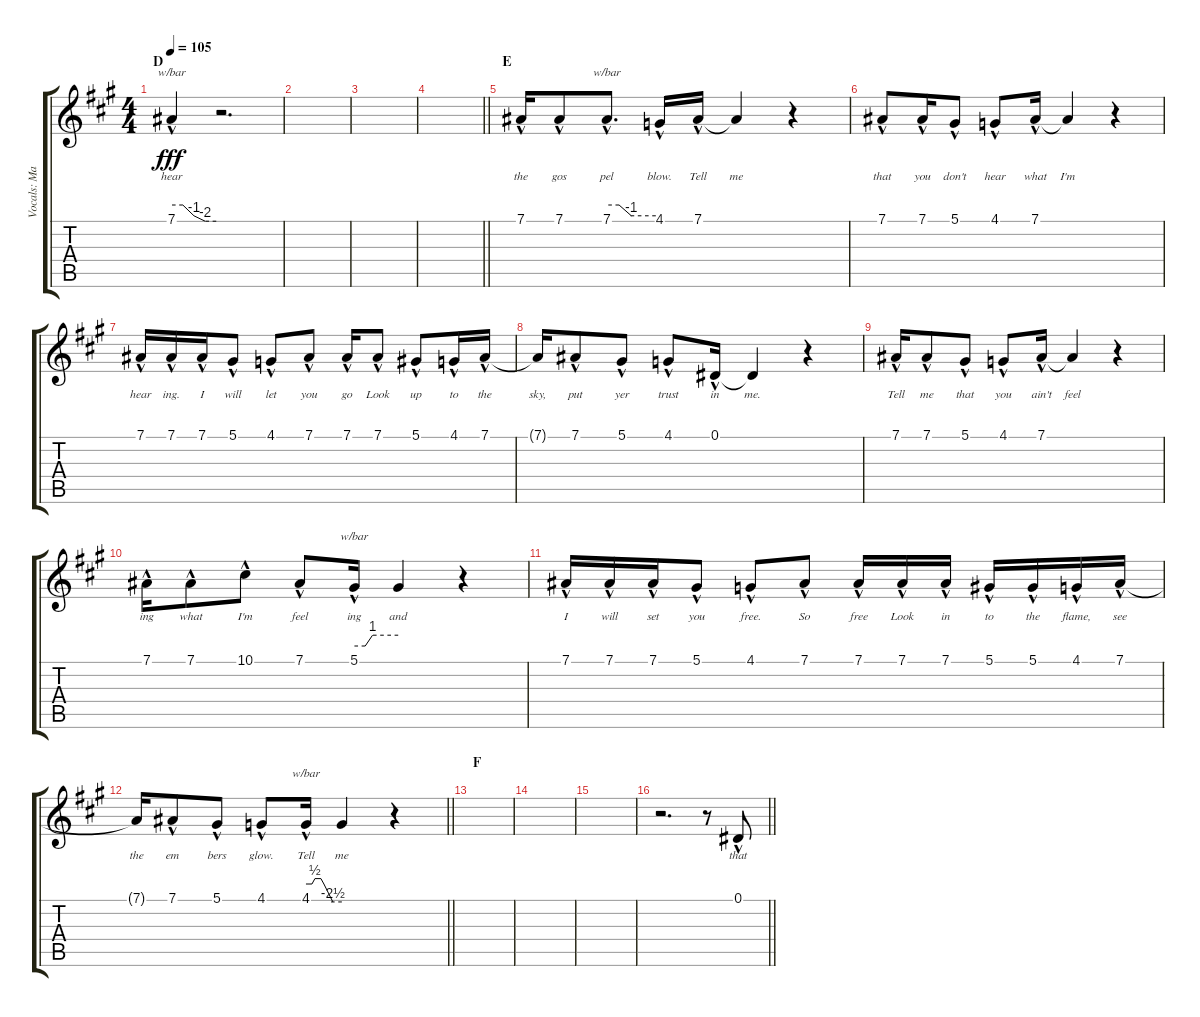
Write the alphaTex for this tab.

\track ("Vocals: Martin" "Vocals: Ma") {instrument lead2sawtooth}
\staff {score tabs}
\tuning (Eb4 Bb3 Gb3 Db3 Ab2 Eb2) {hide}
\ts (4 4)
\section ("" "D")
\tempo 105
\clef g2
\ks a
7.1{hac}.4{tbe (custom default 0 0 15 0 30 -4 45 -8 60 -8) lyrics (0 "hear") lyrics (1 "") lyrics (2 "") lyrics (3 "") lyrics (4 "") dy fff} r.2{d} |
|
|
\barLineRight lightlight
|
\section ("" "E")
7.1{hac}.16{lyrics (0 "the") lyrics (1 "") lyrics (2 "") lyrics (3 "") lyrics (4 "")} 7.1{hac}.8{lyrics (0 "gos") lyrics (1 "") lyrics (2 "") lyrics (3 "") lyrics (4 "")} 7.1{hac}.8{d tbe (custom default 0 0 15 0 30 -4 60 -4) lyrics (0 "pel") lyrics (1 "") lyrics (2 "") lyrics (3 "") lyrics (4 "")} 4.1{hac}.16{lyrics (0 "blow.") lyrics (1 "") lyrics (2 "") lyrics (3 "") lyrics (4 "")} 7.1{hac}.16{lyrics (0 "Tell") lyrics (1 "") lyrics (2 "") lyrics (3 "") lyrics (4 "")} 7.1{t}.4{lyrics (0 "me") lyrics (1 "") lyrics (2 "") lyrics (3 "") lyrics (4 "")} r.4 |
7.1{hac}.8{lyrics (0 "that") lyrics (1 "") lyrics (2 "") lyrics (3 "") lyrics (4 "")} 7.1{hac}.16{lyrics (0 "you") lyrics (1 "") lyrics (2 "") lyrics (3 "") lyrics (4 "")} 5.1{hac}.8{lyrics (0 "don't") lyrics (1 "") lyrics (2 "") lyrics (3 "") lyrics (4 "")} 4.1{hac}.8{lyrics (0 "hear") lyrics (1 "") lyrics (2 "") lyrics (3 "") lyrics (4 "")} 7.1{hac}.16{lyrics (0 "what") lyrics (1 "") lyrics (2 "") lyrics (3 "") lyrics (4 "")} 7.1{t}.4{lyrics (0 "I'm") lyrics (1 "") lyrics (2 "") lyrics (3 "") lyrics (4 "")} r.4 |
7.1{hac}.16{lyrics (0 "hear") lyrics (1 "") lyrics (2 "") lyrics (3 "") lyrics (4 "")} 7.1{hac}.16{lyrics (0 "ing.") lyrics (1 "") lyrics (2 "") lyrics (3 "") lyrics (4 "")} 7.1{hac}.16{lyrics (0 "I") lyrics (1 "") lyrics (2 "") lyrics (3 "") lyrics (4 "")} 5.1{hac}.8{lyrics (0 "will") lyrics (1 "") lyrics (2 "") lyrics (3 "") lyrics (4 "")} 4.1{hac}.8{lyrics (0 "let") lyrics (1 "") lyrics (2 "") lyrics (3 "") lyrics (4 "")} 7.1{hac}.8{lyrics (0 "you") lyrics (1 "") lyrics (2 "") lyrics (3 "") lyrics (4 "")} 7.1{hac}.16{lyrics (0 "go") lyrics (1 "") lyrics (2 "") lyrics (3 "") lyrics (4 "")} 7.1{hac}.8{lyrics (0 "Look") lyrics (1 "") lyrics (2 "") lyrics (3 "") lyrics (4 "")} 5.1{hac}.8{lyrics (0 "up") lyrics (1 "") lyrics (2 "") lyrics (3 "") lyrics (4 "")} 4.1{hac}.16{lyrics (0 "to") lyrics (1 "") lyrics (2 "") lyrics (3 "") lyrics (4 "")} 7.1{hac}.16{lyrics (0 "the") lyrics (1 "") lyrics (2 "") lyrics (3 "") lyrics (4 "")} |
7.1{t}.16{lyrics (0 "sky,") lyrics (1 "") lyrics (2 "") lyrics (3 "") lyrics (4 "")} 7.1{hac}.8{lyrics (0 "put") lyrics (1 "") lyrics (2 "") lyrics (3 "") lyrics (4 "")} 5.1{hac}.8{lyrics (0 "yer") lyrics (1 "") lyrics (2 "") lyrics (3 "") lyrics (4 "")} 4.1{hac}.8{lyrics (0 "trust") lyrics (1 "") lyrics (2 "") lyrics (3 "") lyrics (4 "")} 0.1{hac}.16{lyrics (0 "in") lyrics (1 "") lyrics (2 "") lyrics (3 "") lyrics (4 "")} 0.1{t}.4{lyrics (0 "me.") lyrics (1 "") lyrics (2 "") lyrics (3 "") lyrics (4 "")} r.4 |
7.1{hac}.16{lyrics (0 "Tell") lyrics (1 "") lyrics (2 "") lyrics (3 "") lyrics (4 "")} 7.1{hac}.8{lyrics (0 "me") lyrics (1 "") lyrics (2 "") lyrics (3 "") lyrics (4 "")} 5.1{hac}.8{lyrics (0 "that") lyrics (1 "") lyrics (2 "") lyrics (3 "") lyrics (4 "")} 4.1{hac}.8{lyrics (0 "you") lyrics (1 "") lyrics (2 "") lyrics (3 "") lyrics (4 "")} 7.1{hac}.16{lyrics (0 "ain't") lyrics (1 "") lyrics (2 "") lyrics (3 "") lyrics (4 "")} 7.1{t}.4{lyrics (0 "feel") lyrics (1 "") lyrics (2 "") lyrics (3 "") lyrics (4 "")} r.4 |
7.1{hac}.16{lyrics (0 "ing") lyrics (1 "") lyrics (2 "") lyrics (3 "") lyrics (4 "")} 7.1{hac}.8{lyrics (0 "what") lyrics (1 "") lyrics (2 "") lyrics (3 "") lyrics (4 "")} 10.1{hac}.8{lyrics (0 "I'm") lyrics (1 "") lyrics (2 "") lyrics (3 "") lyrics (4 "")} 7.1{hac}.8{lyrics (0 "feel") lyrics (1 "") lyrics (2 "") lyrics (3 "") lyrics (4 "")} 5.1{hac}.16{tbe (custom default 0 0 15 0 25 4 60 4) lyrics (0 "ing") lyrics (1 "") lyrics (2 "") lyrics (3 "") lyrics (4 "")} 5.1{t}.4{lyrics (0 "and") lyrics (1 "") lyrics (2 "") lyrics (3 "") lyrics (4 "")} r.4 |
7.1{hac}.16{lyrics (0 "I") lyrics (1 "") lyrics (2 "") lyrics (3 "") lyrics (4 "")} 7.1{hac}.16{lyrics (0 "will") lyrics (1 "") lyrics (2 "") lyrics (3 "") lyrics (4 "")} 7.1{hac}.16{lyrics (0 "set") lyrics (1 "") lyrics (2 "") lyrics (3 "") lyrics (4 "")} 5.1{hac}.8{lyrics (0 "you") lyrics (1 "") lyrics (2 "") lyrics (3 "") lyrics (4 "")} 4.1{hac}.8{lyrics (0 "free.") lyrics (1 "") lyrics (2 "") lyrics (3 "") lyrics (4 "")} 7.1{hac}.8{lyrics (0 "So") lyrics (1 "") lyrics (2 "") lyrics (3 "") lyrics (4 "")} 7.1{hac}.16{lyrics (0 "free") lyrics (1 "") lyrics (2 "") lyrics (3 "") lyrics (4 "")} 7.1{hac}.16{lyrics (0 "Look") lyrics (1 "") lyrics (2 "") lyrics (3 "") lyrics (4 "")} 7.1{hac}.16{lyrics (0 "in") lyrics (1 "") lyrics (2 "") lyrics (3 "") lyrics (4 "")} 5.1{hac}.16{lyrics (0 "to") lyrics (1 "") lyrics (2 "") lyrics (3 "") lyrics (4 "")} 5.1{hac}.16{lyrics (0 "the") lyrics (1 "") lyrics (2 "") lyrics (3 "") lyrics (4 "")} 4.1{hac}.16{lyrics (0 "flame,") lyrics (1 "") lyrics (2 "") lyrics (3 "") lyrics (4 "")} 7.1{hac}.16{lyrics (0 "see") lyrics (1 "") lyrics (2 "") lyrics (3 "") lyrics (4 "")} |
\barLineRight lightlight
7.1{t}.16{lyrics (0 "the") lyrics (1 "") lyrics (2 "") lyrics (3 "") lyrics (4 "")} 7.1{hac}.8{lyrics (0 "em") lyrics (1 "") lyrics (2 "") lyrics (3 "") lyrics (4 "")} 5.1{hac}.8{lyrics (0 "bers") lyrics (1 "") lyrics (2 "") lyrics (3 "") lyrics (4 "")} 4.1{hac}.8{lyrics (0 "glow.") lyrics (1 "") lyrics (2 "") lyrics (3 "") lyrics (4 "")} 4.1{hac}.16{tbe (custom default 0 0 10 0 15 2 25 2 30 0 45 -10 60 -10) lyrics (0 "Tell") lyrics (1 "") lyrics (2 "") lyrics (3 "") lyrics (4 "")} 4.1{t}.4{lyrics (0 "me") lyrics (1 "") lyrics (2 "") lyrics (3 "") lyrics (4 "")} r.4 |
\section ("" "F")
|
|
|
\barLineRight lightlight
r.2{d} r.8 0.1{hac}.8{lyrics (0 "that") lyrics (1 "") lyrics (2 "") lyrics (3 "") lyrics (4 "")}
